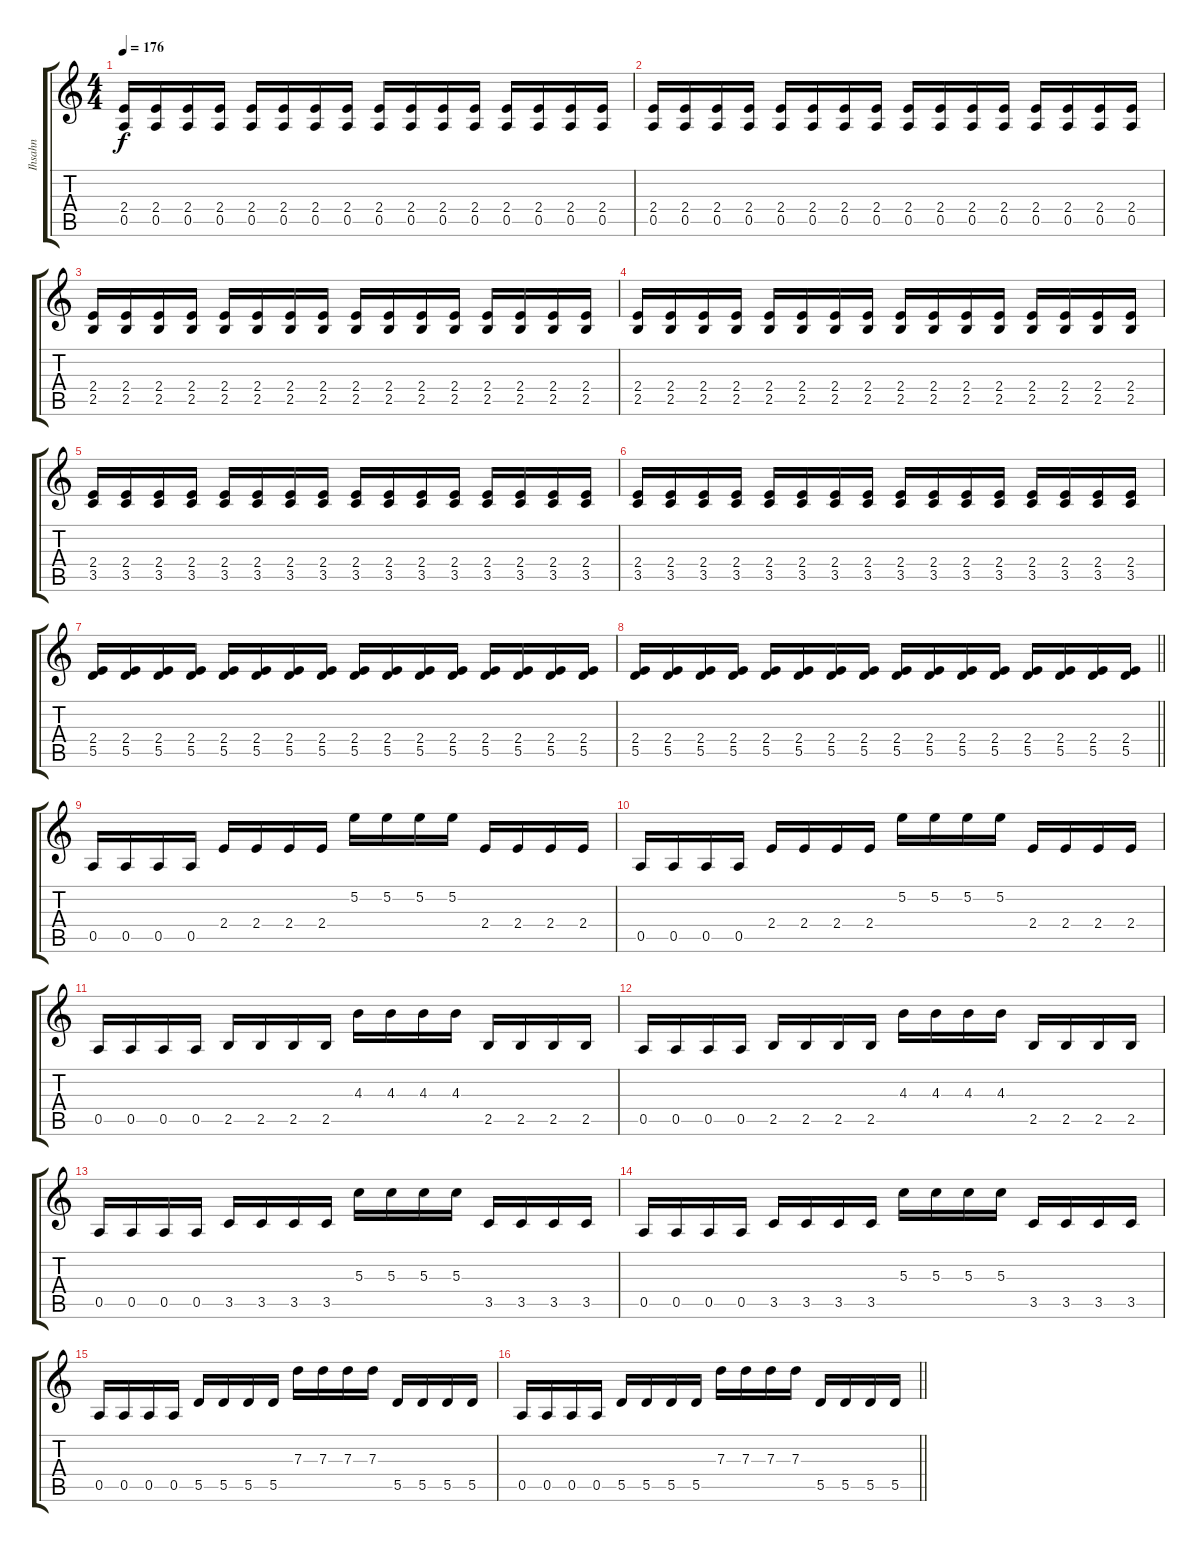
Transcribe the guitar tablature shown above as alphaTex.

\track ("Ihsahn" "Ihsahn") {instrument distortionguitar}
\staff {score tabs}
\tuning (E4 B3 G3 D3 A2 E2) {hide}
\ts (4 4)
\section ("" "")
\tempo 176
\clef g2
\ks c
(2.4 0.5).16{dy f} (2.4 0.5).16 (2.4 0.5).16 (2.4 0.5).16 (2.4 0.5).16 (2.4 0.5).16 (2.4 0.5).16 (2.4 0.5).16 (2.4 0.5).16 (2.4 0.5).16 (2.4 0.5).16 (2.4 0.5).16 (2.4 0.5).16 (2.4 0.5).16 (2.4 0.5).16 (2.4 0.5).16 |
(2.4 0.5).16 (2.4 0.5).16 (2.4 0.5).16 (2.4 0.5).16 (2.4 0.5).16 (2.4 0.5).16 (2.4 0.5).16 (2.4 0.5).16 (2.4 0.5).16 (2.4 0.5).16 (2.4 0.5).16 (2.4 0.5).16 (2.4 0.5).16 (2.4 0.5).16 (2.4 0.5).16 (2.4 0.5).16 |
(2.4 2.5).16 (2.4 2.5).16 (2.4 2.5).16 (2.4 2.5).16 (2.4 2.5).16 (2.4 2.5).16 (2.4 2.5).16 (2.4 2.5).16 (2.4 2.5).16 (2.4 2.5).16 (2.4 2.5).16 (2.4 2.5).16 (2.4 2.5).16 (2.4 2.5).16 (2.4 2.5).16 (2.4 2.5).16 |
(2.4 2.5).16 (2.4 2.5).16 (2.4 2.5).16 (2.4 2.5).16 (2.4 2.5).16 (2.4 2.5).16 (2.4 2.5).16 (2.4 2.5).16 (2.4 2.5).16 (2.4 2.5).16 (2.4 2.5).16 (2.4 2.5).16 (2.4 2.5).16 (2.4 2.5).16 (2.4 2.5).16 (2.4 2.5).16 |
(2.4 3.5).16 (2.4 3.5).16 (2.4 3.5).16 (2.4 3.5).16 (2.4 3.5).16 (2.4 3.5).16 (2.4 3.5).16 (2.4 3.5).16 (2.4 3.5).16 (2.4 3.5).16 (2.4 3.5).16 (2.4 3.5).16 (2.4 3.5).16 (2.4 3.5).16 (2.4 3.5).16 (2.4 3.5).16 |
(2.4 3.5).16 (2.4 3.5).16 (2.4 3.5).16 (2.4 3.5).16 (2.4 3.5).16 (2.4 3.5).16 (2.4 3.5).16 (2.4 3.5).16 (2.4 3.5).16 (2.4 3.5).16 (2.4 3.5).16 (2.4 3.5).16 (2.4 3.5).16 (2.4 3.5).16 (2.4 3.5).16 (2.4 3.5).16 |
(2.4 5.5).16 (2.4 5.5).16 (2.4 5.5).16 (2.4 5.5).16 (2.4 5.5).16 (2.4 5.5).16 (2.4 5.5).16 (2.4 5.5).16 (2.4 5.5).16 (2.4 5.5).16 (2.4 5.5).16 (2.4 5.5).16 (2.4 5.5).16 (2.4 5.5).16 (2.4 5.5).16 (2.4 5.5).16 |
\barLineRight lightlight
(2.4 5.5).16 (2.4 5.5).16 (2.4 5.5).16 (2.4 5.5).16 (2.4 5.5).16 (2.4 5.5).16 (2.4 5.5).16 (2.4 5.5).16 (2.4 5.5).16 (2.4 5.5).16 (2.4 5.5).16 (2.4 5.5).16 (2.4 5.5).16 (2.4 5.5).16 (2.4 5.5).16 (2.4 5.5).16 |
\section ("" "")
0.5.16 0.5.16 0.5.16 0.5.16 2.4.16 2.4.16 2.4.16 2.4.16 5.2.16 5.2.16 5.2.16 5.2.16 2.4.16 2.4.16 2.4.16 2.4.16 |
0.5.16 0.5.16 0.5.16 0.5.16 2.4.16 2.4.16 2.4.16 2.4.16 5.2.16 5.2.16 5.2.16 5.2.16 2.4.16 2.4.16 2.4.16 2.4.16 |
0.5.16 0.5.16 0.5.16 0.5.16 2.5.16 2.5.16 2.5.16 2.5.16 4.3.16 4.3.16 4.3.16 4.3.16 2.5.16 2.5.16 2.5.16 2.5.16 |
0.5.16 0.5.16 0.5.16 0.5.16 2.5.16 2.5.16 2.5.16 2.5.16 4.3.16 4.3.16 4.3.16 4.3.16 2.5.16 2.5.16 2.5.16 2.5.16 |
0.5.16 0.5.16 0.5.16 0.5.16 3.5.16 3.5.16 3.5.16 3.5.16 5.3.16 5.3.16 5.3.16 5.3.16 3.5.16 3.5.16 3.5.16 3.5.16 |
0.5.16 0.5.16 0.5.16 0.5.16 3.5.16 3.5.16 3.5.16 3.5.16 5.3.16 5.3.16 5.3.16 5.3.16 3.5.16 3.5.16 3.5.16 3.5.16 |
0.5.16 0.5.16 0.5.16 0.5.16 5.5.16 5.5.16 5.5.16 5.5.16 7.3.16 7.3.16 7.3.16 7.3.16 5.5.16 5.5.16 5.5.16 5.5.16 |
\barLineRight lightlight
0.5.16 0.5.16 0.5.16 0.5.16 5.5.16 5.5.16 5.5.16 5.5.16 7.3.16 7.3.16 7.3.16 7.3.16 5.5.16 5.5.16 5.5.16 5.5.16
